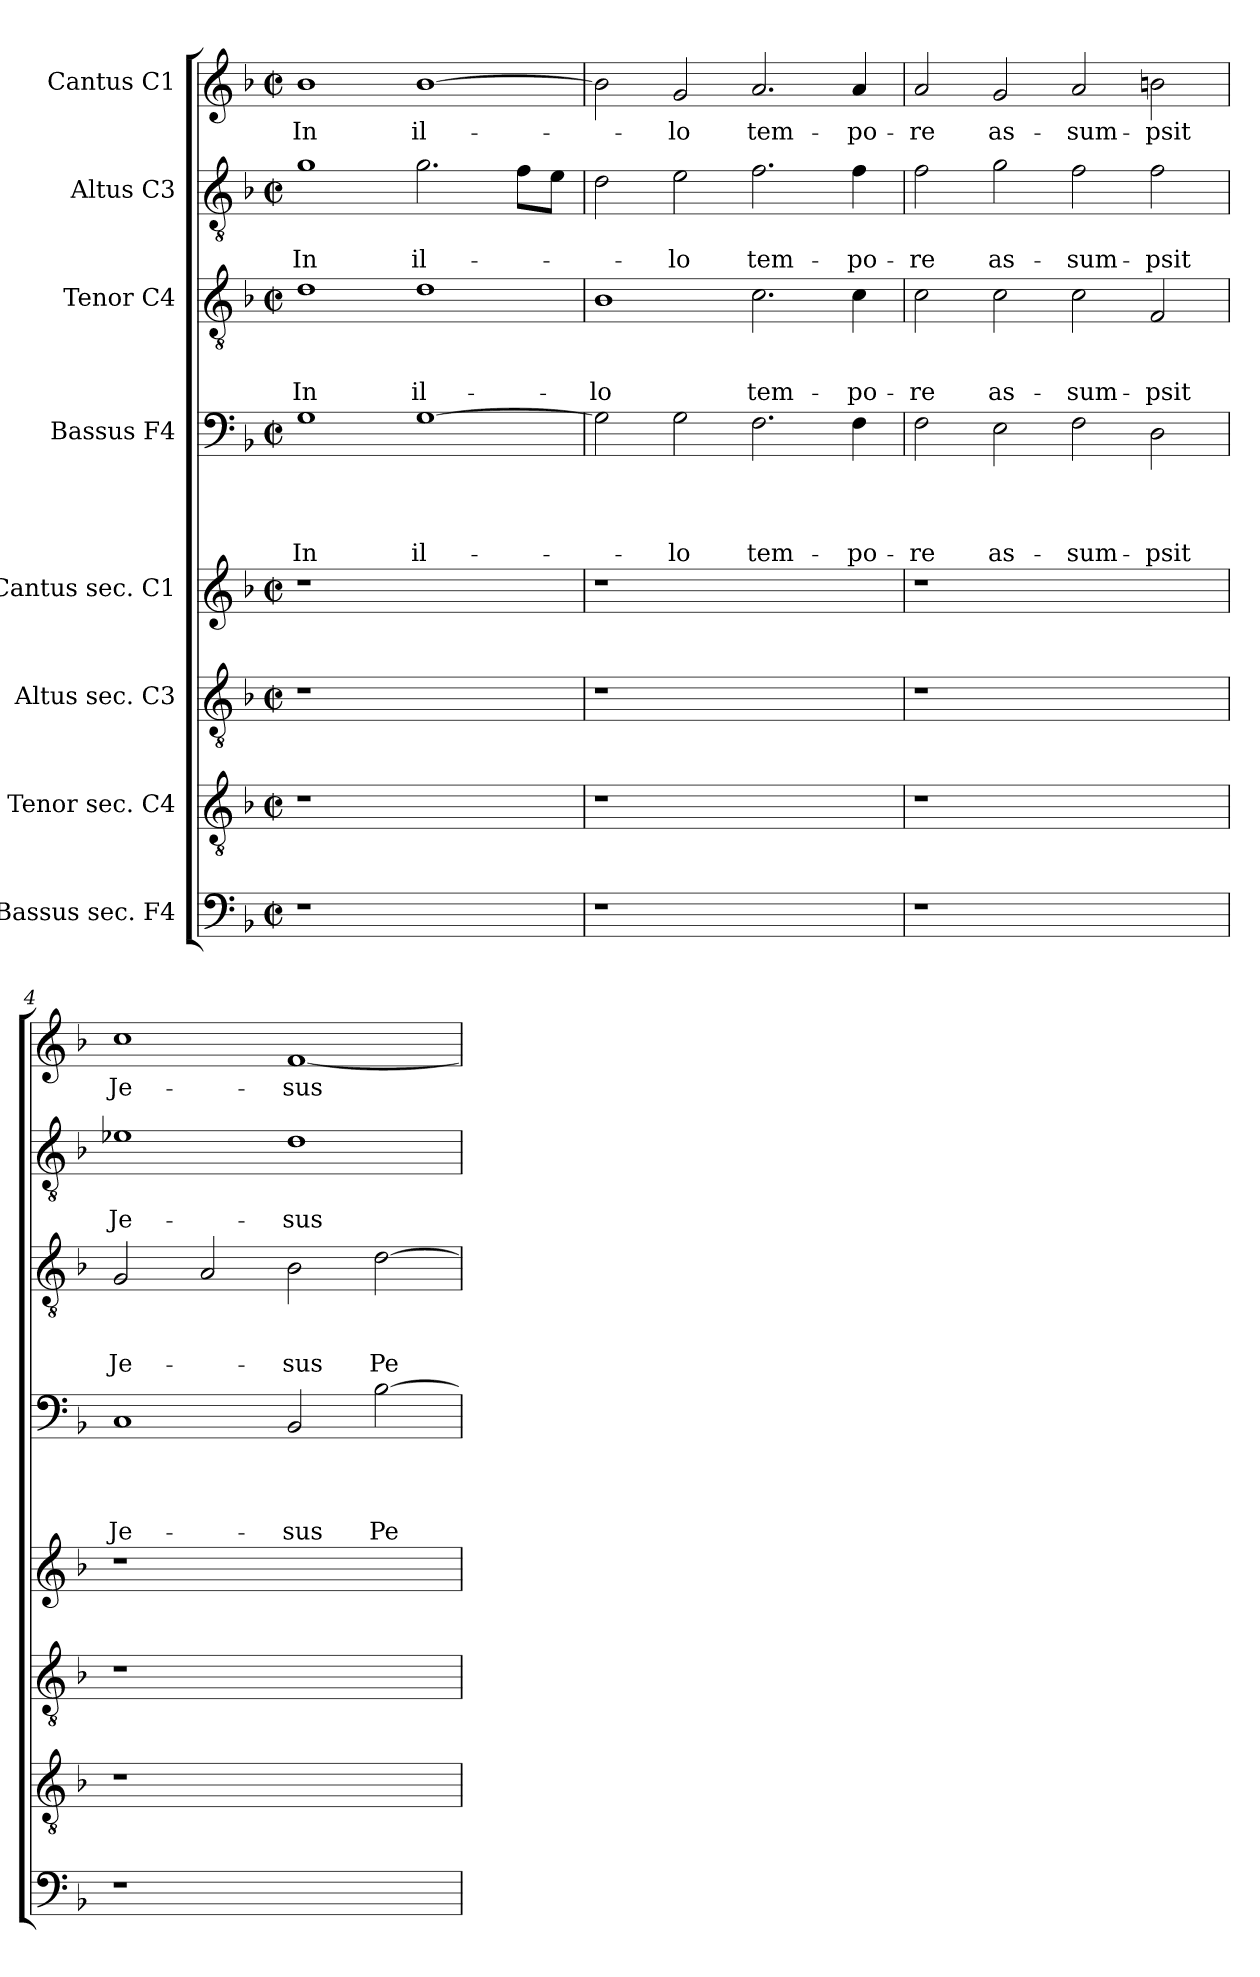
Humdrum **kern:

**kern	**kern	**kern	**kern	**kern	**text	**text	**text	**text	**kern	**text	**text	**text	**kern	**text	**text	**kern	**text
*part8	*part7	*part6	*part5	*part4	*part4	*part4	*part4	*part4	*part3	*part3	*part3	*part3	*part2	*part2	*part2	*part1	*part1
*staff8	*staff7	*staff6	*staff5	*staff4	*staff4	*staff4	*staff4	*staff4	*staff3	*staff3	*staff3	*staff3	*staff2	*staff2	*staff2	*staff1	*staff1
*I"Bassus sec. F4	*I"Tenor sec. C4	*I"Altus sec. C3	*I"Cantus sec. C1	*I"Bassus F4	*	*	*	*	*I"Tenor  C4	*	*	*	*I"Altus C3	*	*	*I"Cantus C1	*
*clefF4	*clefGv2	*clefGv2	*clefG2	*clefF4	*	*	*	*	*clefGv2	*	*	*	*clefGv2	*	*	*clefG2	*
*k[b-]	*k[b-]	*k[b-]	*k[b-]	*k[b-]	*	*	*	*	*k[b-]	*	*	*	*k[b-]	*	*	*k[b-]	*
*F:	*F:	*F:	*F:	*F:	*	*	*	*	*F:	*	*	*	*F:	*	*	*F:	*
*M2/2	*M2/2	*M2/2	*M2/2	*M2/2	*	*	*	*	*M2/2	*	*	*	*M2/2	*	*	*M2/2	*
*met(c|)	*met(c|)	*met(c|)	*met(c|)	*met(c|)	*	*	*	*	*met(c|)	*	*	*	*met(c|)	*	*	*met(c|)	*
=1	=1	=1	=1	=1	=1	=1	=1	=1	=1	=1	=1	=1	=1	=1	=1	=1	=1
1r	1r	1r	1r	1G	.	.	.	In	1d	.	.	In	1g	.	In	1b-	In
1ryy	1ryy	1ryy	1ryy	[1G	.	.	.	il-	1d	.	.	il-	2.g\	.	il-	[1b-	il-
.	.	.	.	.	.	.	.	.	.	.	.	.	8f\L	.	.	.	.
.	.	.	.	.	.	.	.	.	.	.	.	.	8e\J	.	.	.	.
=2	=2	=2	=2	=2	=2	=2	=2	=2	=2	=2	=2	=2	=2	=2	=2	=2	=2
1r	1r	1r	1r	2G\]	.	.	.	.	1B-	.	.	-lo	2d\	.	.	2b-\]	.
.	.	.	.	2G\	.	.	.	-lo	.	.	.	.	2e\	.	-lo	2g/	-lo
1ryy	1ryy	1ryy	1ryy	2.F\	.	.	.	tem-	2.c\	.	.	tem-	2.f\	.	tem-	2.a/	tem-
.	.	.	.	4F\	.	.	.	-po-	4c\	.	.	-po-	4f\	.	-po-	4a/	-po-
=3	=3	=3	=3	=3	=3	=3	=3	=3	=3	=3	=3	=3	=3	=3	=3	=3	=3
1r	1r	1r	1r	2F\	.	.	.	-re	2c\	.	.	-re	2f\	.	-re	2a/	-re
.	.	.	.	2E\	.	.	.	as-	2c\	.	.	as-	2g\	.	as-	2g/	as-
1ryy	1ryy	1ryy	1ryy	2F\	.	.	.	-sum-	2c\	.	.	-sum-	2f\	.	-sum-	2a/	-sum-
.	.	.	.	2D\	.	.	.	-psit	2F/	.	.	-psit	2f\	.	-psit	2bn\	-psit
=4	=4	=4	=4	=4	=4	=4	=4	=4	=4	=4	=4	=4	=4	=4	=4	=4	=4
1r	1r	1r	1r	1C	.	.	.	Je-	2G/	.	.	Je-	1e-X	.	Je-	1cc	Je-
.	.	.	.	.	.	.	.	.	2A/	.	.	.	.	.	.	.	.
1ryy	1ryy	1ryy	1ryy	2BB-/	.	.	.	-sus	2B-\	.	.	-sus	1d	.	-sus	[1f	-sus
.	.	.	.	[2B-\	.	.	.	Pe-	[2d\	.	.	Pe-	.	.	.	.	.
=	=	=	=	=	=	=	=	=	=	=	=	=	=	=	=	=	=
*-	*-	*-	*-	*-	*-	*-	*-	*-	*-	*-	*-	*-	*-	*-	*-	*-	*-
